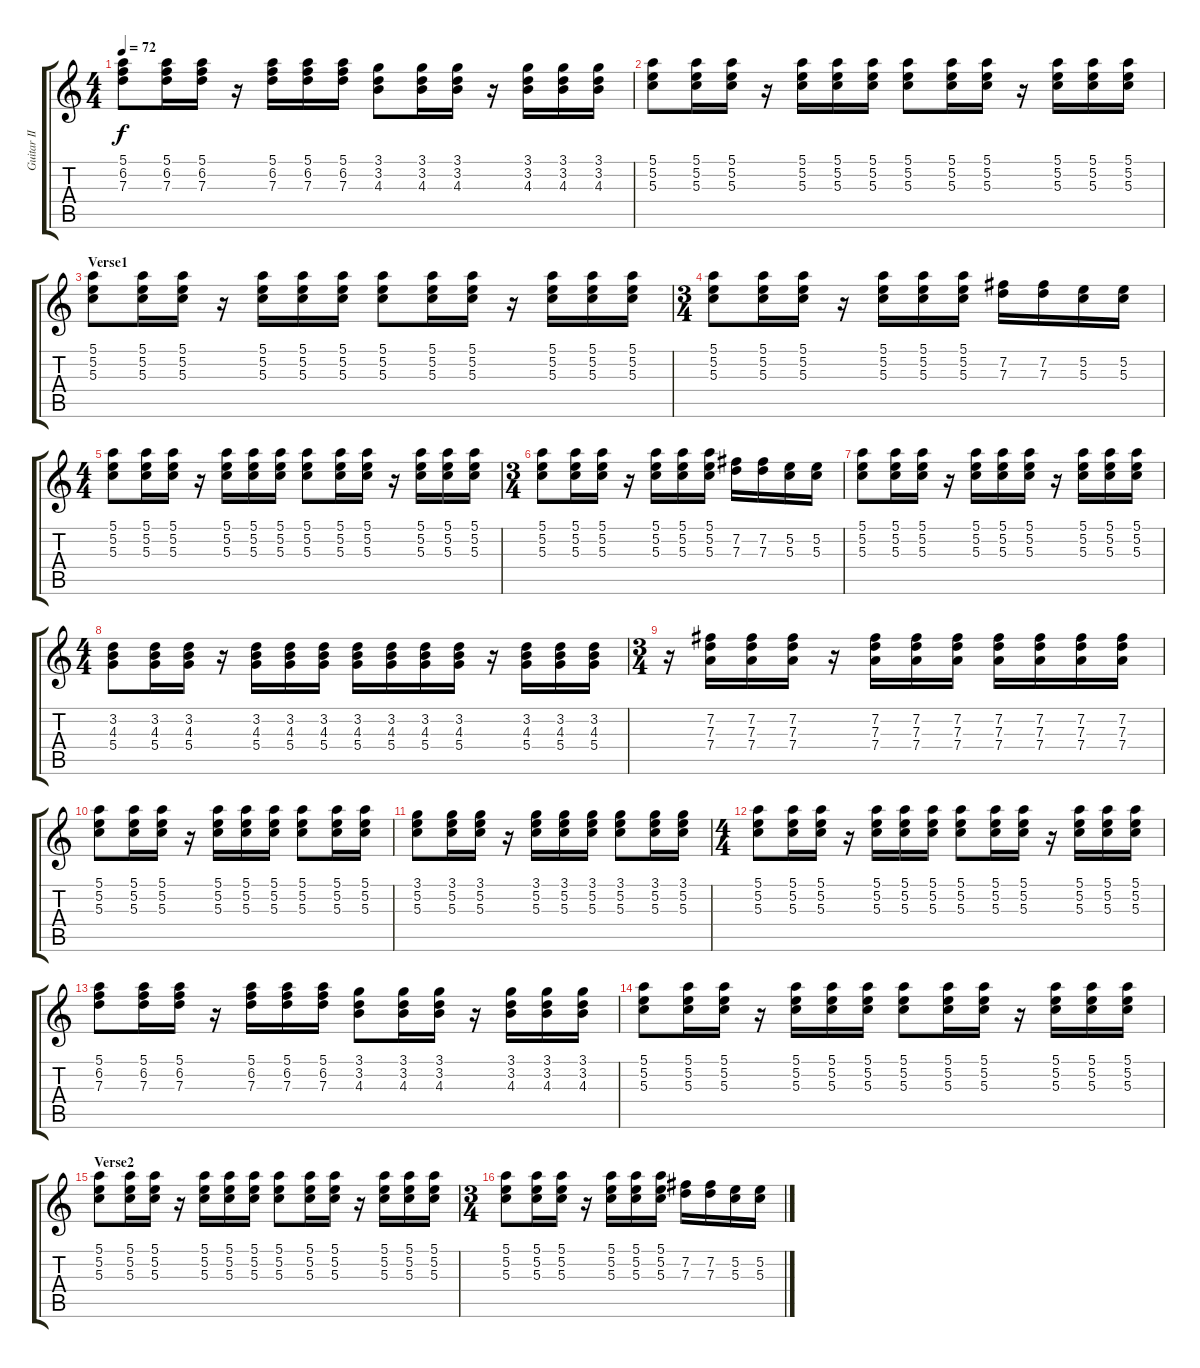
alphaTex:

\track ("Guitar II" "Guitar II") {instrument electricguitarjazz}
\staff {score tabs}
\tuning (E4 B3 G3 D3 A2 E2) {hide}
\ts (4 4)
\tempo 72
\clef g2
\ks c
(5.1 6.2 7.3).8{dy f} (5.1 6.2 7.3).16 (5.1 6.2 7.3).16 r.16 (5.1 6.2 7.3).16 (5.1 6.2 7.3).16 (5.1 6.2 7.3).16 (3.1 3.2 4.3).8 (3.1 3.2 4.3).16 (3.1 3.2 4.3).16 r.16 (3.1 3.2 4.3).16 (3.1 3.2 4.3).16 (3.1 3.2 4.3).16 |
(5.1 5.2 5.3).8 (5.1 5.2 5.3).16 (5.1 5.2 5.3).16 r.16 (5.1 5.2 5.3).16 (5.1 5.2 5.3).16 (5.1 5.2 5.3).16 (5.1 5.2 5.3).8 (5.1 5.2 5.3).16 (5.1 5.2 5.3).16 r.16 (5.1 5.2 5.3).16 (5.1 5.2 5.3).16 (5.1 5.2 5.3).16 |
\section ("" "Verse1")
(5.1 5.2 5.3).8 (5.1 5.2 5.3).16 (5.1 5.2 5.3).16 r.16 (5.1 5.2 5.3).16 (5.1 5.2 5.3).16 (5.1 5.2 5.3).16 (5.1 5.2 5.3).8 (5.1 5.2 5.3).16 (5.1 5.2 5.3).16 r.16 (5.1 5.2 5.3).16 (5.1 5.2 5.3).16 (5.1 5.2 5.3).16 |
\ts (3 4)
(5.1 5.2 5.3).8 (5.1 5.2 5.3).16 (5.1 5.2 5.3).16 r.16 (5.1 5.2 5.3).16 (5.1 5.2 5.3).16 (5.1 5.2 5.3).16 (7.2 7.3).16 (7.2 7.3).16 (5.2 5.3).16 (5.2 5.3).16 |
\ts (4 4)
(5.1 5.2 5.3).8 (5.1 5.2 5.3).16 (5.1 5.2 5.3).16 r.16 (5.1 5.2 5.3).16 (5.1 5.2 5.3).16 (5.1 5.2 5.3).16 (5.1 5.2 5.3).8 (5.1 5.2 5.3).16 (5.1 5.2 5.3).16 r.16 (5.1 5.2 5.3).16 (5.1 5.2 5.3).16 (5.1 5.2 5.3).16 |
\ts (3 4)
(5.1 5.2 5.3).8 (5.1 5.2 5.3).16 (5.1 5.2 5.3).16 r.16 (5.1 5.2 5.3).16 (5.1 5.2 5.3).16 (5.1 5.2 5.3).16 (7.2 7.3).16 (7.2 7.3).16 (5.2 5.3).16 (5.2 5.3).16 |
(5.1 5.2 5.3).8 (5.1 5.2 5.3).16 (5.1 5.2 5.3).16 r.16 (5.1 5.2 5.3).16 (5.1 5.2 5.3).16 (5.1 5.2 5.3).16 r.16 (5.1 5.2 5.3).16 (5.1 5.2 5.3).16 (5.1 5.2 5.3).16 |
\ts (4 4)
(3.2 4.3 5.4).8 (3.2 4.3 5.4).16 (3.2 4.3 5.4).16 r.16 (3.2 4.3 5.4).16 (3.2 4.3 5.4).16 (3.2 4.3 5.4).16 (3.2 4.3 5.4).16 (3.2 4.3 5.4).16 (3.2 4.3 5.4).16 (3.2 4.3 5.4).16 r.16 (3.2 4.3 5.4).16 (3.2 4.3 5.4).16 (3.2 4.3 5.4).16 |
\ts (3 4)
r.16 (7.2 7.3 7.4).16 (7.2 7.3 7.4).16 (7.2 7.3 7.4).16 r.16 (7.2 7.3 7.4).16 (7.2 7.3 7.4).16 (7.2 7.3 7.4).16 (7.2 7.3 7.4).16 (7.2 7.3 7.4).16 (7.2 7.3 7.4).16 (7.2 7.3 7.4).16 |
(5.1 5.2 5.3).8 (5.1 5.2 5.3).16 (5.1 5.2 5.3).16 r.16 (5.1 5.2 5.3).16 (5.1 5.2 5.3).16 (5.1 5.2 5.3).16 (5.1 5.2 5.3).8 (5.1 5.2 5.3).16 (5.1 5.2 5.3).16 |
(3.1 5.2 5.3).8 (3.1 5.2 5.3).16 (3.1 5.2 5.3).16 r.16 (3.1 5.2 5.3).16 (3.1 5.2 5.3).16 (3.1 5.2 5.3).16 (3.1 5.2 5.3).8 (3.1 5.2 5.3).16 (3.1 5.2 5.3).16 |
\ts (4 4)
(5.1 5.2 5.3).8 (5.1 5.2 5.3).16 (5.1 5.2 5.3).16 r.16 (5.1 5.2 5.3).16 (5.1 5.2 5.3).16 (5.1 5.2 5.3).16 (5.1 5.2 5.3).8 (5.1 5.2 5.3).16 (5.1 5.2 5.3).16 r.16 (5.1 5.2 5.3).16 (5.1 5.2 5.3).16 (5.1 5.2 5.3).16 |
(5.1 6.2 7.3).8 (5.1 6.2 7.3).16 (5.1 6.2 7.3).16 r.16 (5.1 6.2 7.3).16 (5.1 6.2 7.3).16 (5.1 6.2 7.3).16 (3.1 3.2 4.3).8 (3.1 3.2 4.3).16 (3.1 3.2 4.3).16 r.16 (3.1 3.2 4.3).16 (3.1 3.2 4.3).16 (3.1 3.2 4.3).16 |
(5.1 5.2 5.3).8 (5.1 5.2 5.3).16 (5.1 5.2 5.3).16 r.16 (5.1 5.2 5.3).16 (5.1 5.2 5.3).16 (5.1 5.2 5.3).16 (5.1 5.2 5.3).8 (5.1 5.2 5.3).16 (5.1 5.2 5.3).16 r.16 (5.1 5.2 5.3).16 (5.1 5.2 5.3).16 (5.1 5.2 5.3).16 |
\section ("" "Verse2")
(5.1 5.2 5.3).8 (5.1 5.2 5.3).16 (5.1 5.2 5.3).16 r.16 (5.1 5.2 5.3).16 (5.1 5.2 5.3).16 (5.1 5.2 5.3).16 (5.1 5.2 5.3).8 (5.1 5.2 5.3).16 (5.1 5.2 5.3).16 r.16 (5.1 5.2 5.3).16 (5.1 5.2 5.3).16 (5.1 5.2 5.3).16 |
\ts (3 4)
(5.1 5.2 5.3).8 (5.1 5.2 5.3).16 (5.1 5.2 5.3).16 r.16 (5.1 5.2 5.3).16 (5.1 5.2 5.3).16 (5.1 5.2 5.3).16 (7.2 7.3).16 (7.2 7.3).16 (5.2 5.3).16 (5.2 5.3).16
